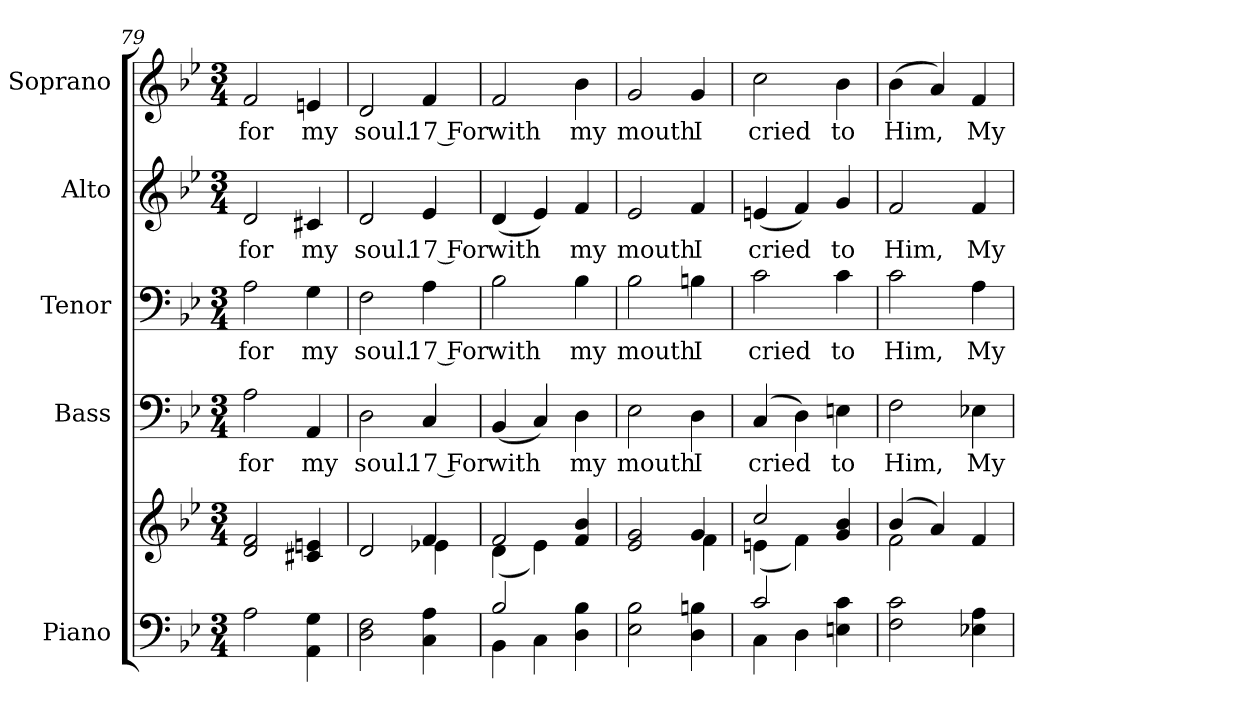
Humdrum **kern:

**kern	**kern	**kern	**text	**kern	**text	**kern	**text	**kern	**text
*part5	*part5	*part4	*part4	*part3	*part3	*part2	*part2	*part1	*part1
*staff6	*staff5	*staff4	*staff4	*staff3	*staff3	*staff2	*staff2	*staff1	*staff1
*I"Piano	*	*I"Bass	*	*I"Tenor	*	*I"Alto	*	*I"Soprano	*
*I'Pno.	*	*I'B.	*	*I'T.	*	*I'A.	*	*I'S.	*
*clefF4	*clefG2	*clefF4	*	*clefF4	*	*clefG2	*	*clefG2	*
*k[b-e-]	*k[b-e-]	*k[b-e-]	*	*k[b-e-]	*	*k[b-e-]	*	*k[b-e-]	*
*B-:	*B-:	*B-:	*	*B-:	*	*B-:	*	*B-:	*
*M3/4	*M3/4	*M3/4	*	*M3/4	*	*M3/4	*	*M3/4	*
=79	=79	=79	=79	=79	=79	=79	=79	=79	=79
!	!	!	!LO:LY:b:color=#000000	!	!	!	!	!	!
!	!	!	!	!	!LO:LY:b:color=#000000	!	!	!	!
!	!	!	!	!	!	!	!LO:LY:b:color=#000000	!	!
!	!	!	!	!	!	!	!	!	!LO:LY:b:color=#000000
2Ai\	2di/ 2fi	2Ai\	for	2Ai\	for	2di/	for	2fi/	for
!	!	!	!LO:LY:b:color=#000000	!	!	!	!	!	!
!	!	!	!	!	!LO:LY:b:color=#000000	!	!	!	!
!	!	!	!	!	!	!	!LO:LY:b:color=#000000	!	!
!	!	!	!	!	!	!	!	!	!LO:LY:b:color=#000000
4AAi\ 4Gi	4c#Xi/ 4eni	4AAi/	my	4Gi\	my	4c#Xi/	my	4eni/	my
=80	=80	=80	=80	=80	=80	=80	=80	=80	=80
*	*^	*	*	*	*	*	*	*	*
!	!	!	!	!LO:LY:b:color=#000000	!	!	!	!	!	!
!	!	!	!	!	!	!LO:LY:b:color=#000000	!	!	!	!
!	!	!	!	!	!	!	!	!LO:LY:b:color=#000000	!	!
!	!	!	!	!	!	!	!	!	!	!LO:LY:b:color=#000000
2Di\ 2Fi	2di/	2ryy	2Di\	soul.	2Fi\	soul.	2di/	soul.	2di/	soul.
!	!	!	!	!LO:LY:b:color=#000000	!	!	!	!	!	!
!	!	!	!	!	!	!LO:LY:b:color=#000000	!	!	!	!
!	!	!	!	!	!	!	!	!LO:LY:b:color=#000000	!	!
!	!	!	!	!	!	!	!	!	!	!LO:LY:b:color=#000000
4Ci\ 4Ai	4fi/	4e-Xi\	4Ci/	17 For	4Ai\	17 For	4e-i/	17 For	4fi/	17 For
!!LO:PB:g=z
=81	=81	=81	=81	=81	=81	=81	=81	=81	=81	=81
*^	*	*	*	*	*	*	*	*	*	*
!	!	!	!	!	!LO:LY:b:color=#000000	!	!	!	!	!	!
!	!	!	!	!	!	!	!LO:LY:b:color=#000000	!	!	!	!
!	!	!	!	!	!	!	!	!	!LO:LY:b:color=#000000	!	!
!	!	!	!	!	!	!	!	!	!	!	!LO:LY:b:color=#000000
2B-i/	4BB-i\	2fi/	(4di\	(4BB-i/	with	2B-i\	with	(4di/	with	2fi/	with
.	4Ci\	.	4e-i\)	4Ci/)	.	.	.	4e-i/)	.	.	.
!	!	!	!	!	!LO:LY:b:color=#000000	!	!	!	!	!	!
!	!	!	!	!	!	!	!LO:LY:b:color=#000000	!	!	!	!
!	!	!	!	!	!	!	!	!	!LO:LY:b:color=#000000	!	!
!	!	!	!	!	!	!	!	!	!	!	!LO:LY:b:color=#000000
4Di\ 4B-i	4ryy	4fi/ 4b-i	4ryy	4Di\	my	4B-i\	my	4fi/	my	4b-i\	my
*v	*v	*	*	*	*	*	*	*	*	*	*
=82	=82	=82	=82	=82	=82	=82	=82	=82	=82	=82
*^	*	*	*	*	*	*	*	*	*	*
!	!	!	!	!	!LO:LY:b:color=#000000	!	!	!	!	!	!
*v	*v	*	*	*	*	*	*	*	*	*	*
*^	*	*	*	*	*	*	*	*	*	*
!	!	!	!	!	!	!	!LO:LY:b:color=#000000	!	!	!	!
*v	*v	*	*	*	*	*	*	*	*	*	*
*^	*	*	*	*	*	*	*	*	*	*
!	!	!	!	!	!	!	!	!	!LO:LY:b:color=#000000	!	!
*v	*v	*	*	*	*	*	*	*	*	*	*
*^	*	*	*	*	*	*	*	*	*	*
!	!	!	!	!	!	!	!	!	!	!	!LO:LY:b:color=#000000
*v	*v	*	*	*	*	*	*	*	*	*	*
2E-i\ 2B-i	2e-i/ 2gi	2ryy	2E-i\	mouth	2B-i\	mouth	2e-i/	mouth	2gi/	mouth
!	!	!	!	!LO:LY:b:color=#000000	!	!	!	!	!	!
!	!	!	!	!	!	!LO:LY:b:color=#000000	!	!	!	!
!	!	!	!	!	!	!	!	!LO:LY:b:color=#000000	!	!
!	!	!	!	!	!	!	!	!	!	!LO:LY:b:color=#000000
4Di\ 4Bni	4gi/	4fi\	4Di\	I	4Bni\	I	4fi/	I	4gi/	I
=83	=83	=83	=83	=83	=83	=83	=83	=83	=83	=83
*^	*	*	*	*	*	*	*	*	*	*
!	!	!	!	!	!LO:LY:b:color=#000000	!	!	!	!	!	!
!	!	!	!	!	!	!	!LO:LY:b:color=#000000	!	!	!	!
!	!	!	!	!	!	!	!	!	!LO:LY:b:color=#000000	!	!
!	!	!	!	!	!	!	!	!	!	!	!LO:LY:b:color=#000000
2ci/	4Ci\	2cci/	(4eni\	(4Ci/	cried	2ci\	cried	(4eni/	cried	2cci\	cried
.	4Di\	.	4fi\)	4Di\)	.	.	.	4fi/)	.	.	.
!	!	!	!	!	!LO:LY:b:color=#000000	!	!	!	!	!	!
!	!	!	!	!	!	!	!LO:LY:b:color=#000000	!	!	!	!
!	!	!	!	!	!	!	!	!	!LO:LY:b:color=#000000	!	!
!	!	!	!	!	!	!	!	!	!	!	!LO:LY:b:color=#000000
4Eni\ 4ci	4ryy	4gi/ 4b-i	4ryy	4Eni\	to	4ci\	to	4gi/	to	4b-i\	to
*v	*v	*	*	*	*	*	*	*	*	*	*
=84	=84	=84	=84	=84	=84	=84	=84	=84	=84	=84
*^	*	*	*	*	*	*	*	*	*	*
!	!	!	!	!	!LO:LY:b:color=#000000	!	!	!	!	!	!
*v	*v	*	*	*	*	*	*	*	*	*	*
*^	*	*	*	*	*	*	*	*	*	*
!	!	!	!	!	!	!	!LO:LY:b:color=#000000	!	!	!	!
*v	*v	*	*	*	*	*	*	*	*	*	*
*^	*	*	*	*	*	*	*	*	*	*
!	!	!	!	!	!	!	!	!	!LO:LY:b:color=#000000	!	!
*v	*v	*	*	*	*	*	*	*	*	*	*
*^	*	*	*	*	*	*	*	*	*	*
!	!	!	!	!	!	!	!	!	!	!	!LO:LY:b:color=#000000
*v	*v	*	*	*	*	*	*	*	*	*	*
2Fi\ 2ci	(4b-i/	2fi\	2Fi\	Him,	2ci\	Him,	2fi/	Him,	(4b-i\	Him,
.	4ai/)	.	.	.	.	.	.	.	4ai/)	.
!	!	!	!	!LO:LY:b:color=#000000	!	!	!	!	!	!
!	!	!	!	!	!	!LO:LY:b:color=#000000	!	!	!	!
!	!	!	!	!	!	!	!	!LO:LY:b:color=#000000	!	!
!	!	!	!	!	!	!	!	!	!	!LO:LY:b:color=#000000
4E-Xi\ 4Ai	4fi/	4ryy	4E-Xi\	My	4Ai\	My	4fi/	My	4fi/	My
*	*v	*v	*	*	*	*	*	*	*	*
=	=	=	=	=	=	=	=	=	=
*-	*-	*-	*-	*-	*-	*-	*-	*-	*-
